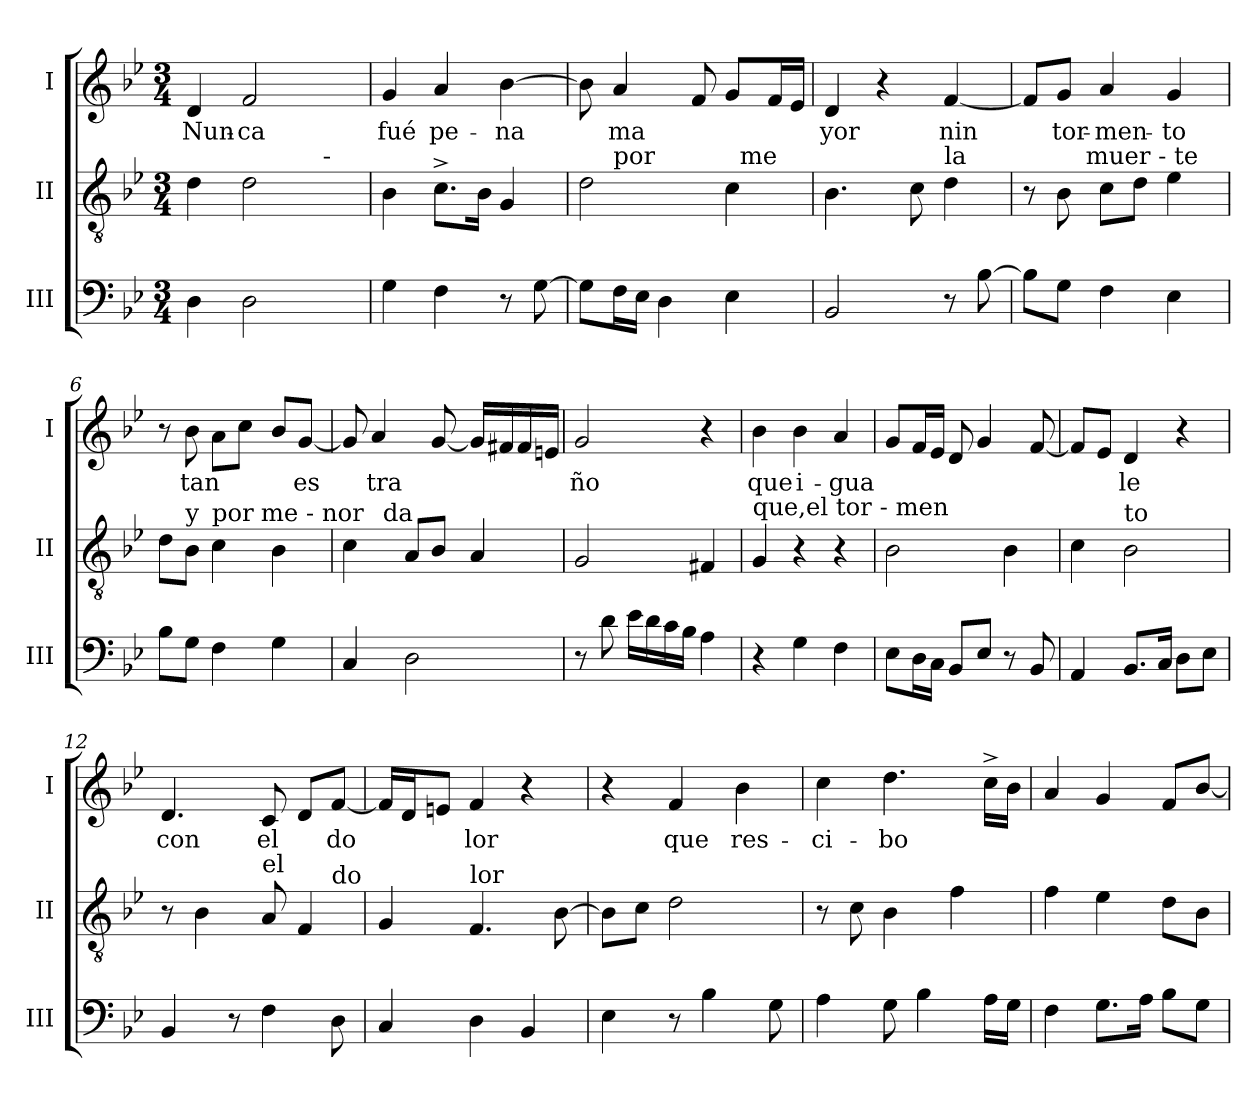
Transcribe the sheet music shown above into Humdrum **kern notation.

**kern	**kern	**kern	**text
*part3	*part2	*part1	*part1
*staff3	*staff2	*staff1	*staff1
*I"III	*I"II	*I"I	*
*I'III	*I'II	*I'I	*
*clefF4	*clefGv2	*clefG2	*
*k[b-e-]	*k[b-e-]	*k[b-e-]	*
*B-:	*B-:	*B-:	*
*M3/4	*M3/4	*M3/4	*
=1	=1	=1	=1
!	!LO:TX:a:t=Me ha	!	!
!	!	!	!LO:LY:b
*	*^	*	*
4D\	4d\	2ryy	4d/	Nun-
!	!	!	!	!LO:LY:b:rj
2D\	2d\	.	2f/	-ca
.	.	16.ryy	.	.
!	!	!LO:TX:a:t=-	!	!
.	.	8ryy	.	.
.	.	32ryy	.	.
=2	=2	=2	=2	=2
!	!LO:TX:a:t=ce ha - ber	!	!	!
!	!	!	!	!LO:LY:b
*	*v	*v	*	*
4G\	4B-\	4g/	fué
!	!	!	!LO:LY:b
4F\	8.c^>\L	4a/	pe-
.	16B-\Jk	.	.
!	!	!	!LO:LY:b
8r	4G/	[>4b-\	-na
[>8G\	.	.	.
=3	=3	=3	=3
*	*^	*	*
*	*	*^	*	*
8G\L]	2d\	8ryy	2ryy	8b-\]	.
!	!	!LO:TX:a:t=por	!	!	!
!	!	!	!	!	!LO:LY:b
16F\L	.	2ryy	.	4a/	ma
16E-\JJ	.	.	.	.	.
4D\	.	.	.	.	.
.	.	.	.	8f/	.
4E-\	4c\	.	32ryy	8g/L	.
!	!	!	!LO:TX:a:t=me	!	!
.	.	.	8..ryy	.	.
.	.	8ryy	.	16f/L	.
.	.	.	.	16e-/JJ	.
=4	=4	=4	=4	=4	=4
!	!LO:TX:a:t=jor	!	!	!	!
!	!	!	!	!	!LO:LY:b
*	*v	*v	*v	*	*
2BB-/	4.B-\	4d/	yor
.	.	4r	.
.	8c\	.	.
!	!LO:TX:a:t=la	!	!
!	!	!	!LO:LY:b
8r	4d\	[<4f/	nin
[>8B-\	.	.	.
=5	=5	=5	=5
*	*^	*	*
8B-\L]	8r	8..ryy	8f/L]	.
!	!	!	!	!LO:LY:b
8G\J	8B-\	.	8g/J	tor-
!	!	!LO:TX:a:t=muer - te	!	!
.	.	2ryy	.	.
!	!	!	!	!LO:LY:b
4F\	8c\L	.	4a/	-men-
.	8d\J	.	.	.
!	!	!	!	!LO:LY:b
4E-\	4e-\	.	4g/	-to
.	.	32ryy	.	.
!!LO:LB:g=z
=6	=6	=6	=6	=6
8B-\L	8d\L	4...ryy	8r	.
!	!LO:TX:a:t=y	!	!	!
!	!	!	!	!LO:LY:b
8G\J	8B-\J	.	8b-\	tan
!	!LO:TX:a:t=por	!	!	!
4F\	4c\	.	8a\L	.
.	.	.	8cc\J	.
!	!	!LO:TX:a:t=me - nor	!	!
.	.	4ryy	.	.
4G\	4B-\	.	8b-/L	.
!	!	!	!	!LO:LY:b
.	.	.	[<8g/J	es
.	.	32ryy	.	.
=7	=7	=7	=7	=7
4C/	4c\	8ryy	8g/]	.
!	!	!	!	!LO:LY:b
.	.	32ryy	4a/	tra
!	!	!LO:TX:a:t=da	!	!
.	.	2ryy	.	.
2D\	8A/L	.	.	.
.	8B-/J	.	[<8g/	.
.	4A/	.	16g/LL]	.
.	.	.	16f#i/	.
.	.	.	16f#/	.
.	.	16.ryy	.	.
.	.	.	16eni/JJ	.
=8	=8	=8	=8	=8
!	!LO:TX:a:t=ño	!	!	!
!	!	!	!	!LO:LY:b
*	*v	*v	*	*
8r	2G/	2g/	ño
8d\	.	.	.
16e-\LL	.	.	.
16d\	.	.	.
16c\	.	.	.
16B-\JJ	.	.	.
4A\	4F#i/	4r	.
=9	=9	=9	=9
!	!LO:TX:a:t=que,el tor - men	!	!
!	!	!	!LO:LY:b
4r	4G/	4b-\	que
!	!	!	!LO:LY:b
4G\	4r	4b-\	i-
!	!	!	!LO:LY:b
4F\	4r	4a/	-gua
=10	=10	=10	=10
8E-\L	2B-\	8g/L	.
16D\L	.	16f/L	.
16C\JJ	.	16e-/JJ	.
8BB-/L	.	8d/	.
8E-/J	.	4g/	.
8r	4B-\	.	.
8BB-/	.	[<8f/	.
!!LO:LB:g=z
=11	=11	=11	=11
4AA/	4c\	8f/L]	.
.	.	8e-/J	.
!	!LO:TX:a:t=to	!	!
!	!	!	!LO:LY:b
8.BB-/L	2B-\	4d/	le
16C/Jk	.	.	.
8D\L	.	4r	.
8E-\J	.	.	.
=12	=12	=12	=12
!	!LO:TX:a:t=y	!	!
!	!	!	!LO:LY:b
*	*^	*	*
4BB-/	8r	2ryy	4.d/	con
.	4B-\	.	.	.
8r	.	.	.	.
!	!LO:TX:a:t=el	!	!	!
!	!	!	!	!LO:LY:b
4F\	8A/	.	8c/	el
.	4F/	8ryy	8d/L	.
!	!	!LO:TX:a:t=do	!	!
!	!	!	!	!LO:LY:b
8D\	.	8ryy	[<8f/J	do
*	*v	*v	*	*
=13	=13	=13	=13
4C/	4G/	16f/LL]	.
.	.	16d/J	.
.	.	8eni/J	.
!	!LO:TX:a:t=lor	!	!
!	!	!	!LO:LY:b
4D\	4.F/	4f/	lor
4BB-/	.	4r	.
.	[>8B-\	.	.
=14	=14	=14	=14
4E-\	8B-\L]	4r	.
.	8c\J	.	.
!	!	!	!LO:LY:b
8r	2d\	4f/	que
4B-\	.	.	.
!	!	!	!LO:LY:b
.	.	4b-\	res-
8G\	.	.	.
=15	=15	=15	=15
!	!	!	!LO:LY:b
4A\	8r	4cc\	-ci-
.	8c\	.	.
!	!	!	!LO:LY:b
8G\	4B-\	4.dd\	-bo
4B-\	.	.	.
.	4f\	.	.
16A\LL	.	16cc^>\LL	.
16G\JJ	.	16b-\JJ	.
!!LO:LB:g=z
=16	=16	=16	=16
4F\	4f\	4a/	.
8.G\L	4e-\	4g/	.
16A\Jk	.	.	.
8B-\L	8d\L	8f/L	.
8G\J	8B-\J	[<8b-/J	.
=	=	=	=
*-	*-	*-	*-
